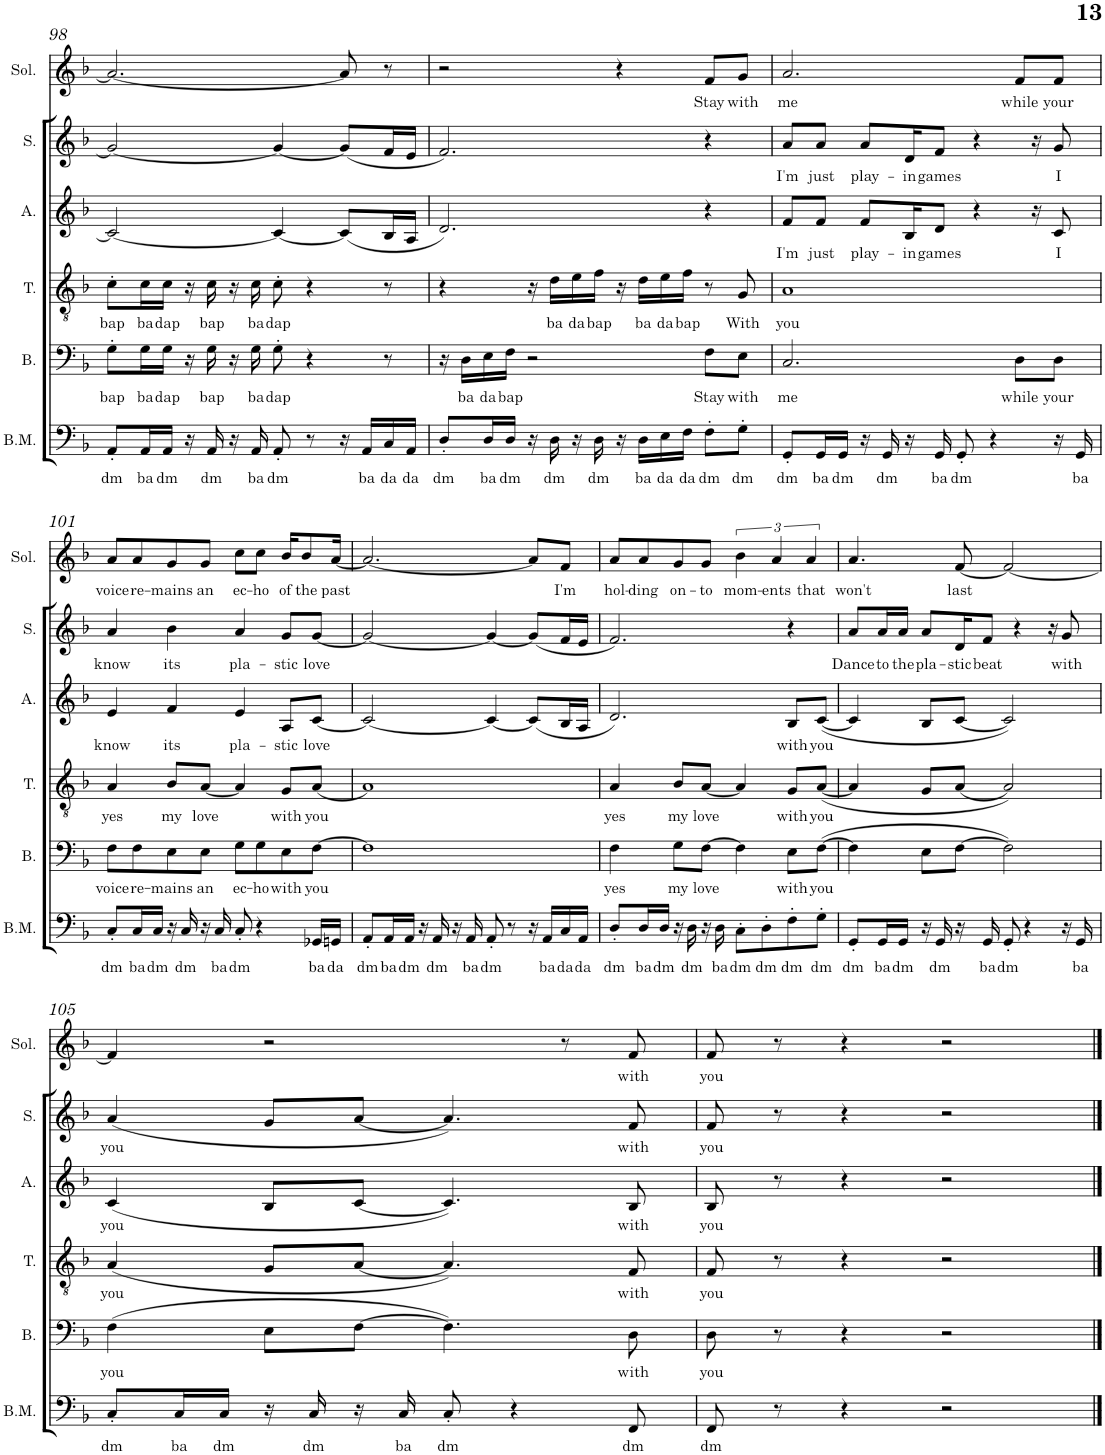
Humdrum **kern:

**kern	**text	**kern	**text	**kern	**text	**kern	**text	**kern	**text	**kern	**text
*part6	*part6	*part5	*part5	*part4	*part4	*part3	*part3	*part2	*part2	*part1	*part1
*staff6	*staff6	*staff5	*staff5	*staff4	*staff4	*staff3	*staff3	*staff2	*staff2	*staff1	*staff1
*I"Bass Mic	*	*I"Baritone/Bass	*	*I"Tenor	*	*I"Alto	*	*I"Soprano	*	*I"Solo	*
*I'B.M.	*	*I'B.	*	*I'T.	*	*I'A.	*	*I'S.	*	*I'Sol.	*
!!LO:PB:g=z
*clefF4	*	*clefF4	*	*clefGv2	*	*clefG2	*	*clefG2	*	*clefG2	*
*k[b-]	*	*k[b-]	*	*k[b-]	*	*k[b-]	*	*k[b-]	*	*k[b-]	*
*M4/4	*	*M4/4	*	*M4/4	*	*M4/4	*	*M4/4	*	*M4/4	*
=98	=98	=98	=98	=98	=98	=98	=98	=98	=98	=98	=98
!	!LO:LY:b	!	!LO:LY:b	!	!LO:LY:b	!	!	!	!	!	!
8AA'/L	dm	8G'\L	bap	8c'\L	bap	2c/_	.	2g/_	.	2.a/_	.
!	!LO:LY:b	!	!LO:LY:b	!	!LO:LY:b	!	!	!	!	!	!
16AA/L	ba	16G\L	ba	16c\L	ba	.	.	.	.	.	.
!	!LO:LY:b	!	!LO:LY:b	!	!LO:LY:b	!	!	!	!	!	!
16AA/JJ	dm	16G\JJ	dap	16c\JJ	dap	.	.	.	.	.	.
16r	.	16r	.	16r	.	.	.	.	.	.	.
!	!LO:LY:b	!	!LO:LY:b	!	!LO:LY:b	!	!	!	!	!	!
16AA/	dm	16G\	bap	16c\	bap	.	.	.	.	.	.
16r	.	16r	.	16r	.	.	.	.	.	.	.
!	!LO:LY:b	!	!LO:LY:b	!	!LO:LY:b	!	!	!	!	!	!
16AA/	ba	16G\	ba	16c\	ba	.	.	.	.	.	.
!	!LO:LY:b	!	!LO:LY:b	!	!LO:LY:b	!	!	!	!	!	!
8AA'/	dm	8G'\	dap	8c'\	dap	4c/_	.	4g/_	.	.	.
8r	.	4r	.	4r	.	.	.	.	.	.	.
16r	.	.	.	.	.	(8c/L]	.	(8g/L]	.	8a/]	.
!	!LO:LY:b	!	!	!	!	!	!	!	!	!	!
16AA/LL	ba	.	.	.	.	.	.	.	.	.	.
!	!LO:LY:b	!	!	!	!	!	!	!	!	!	!
16C/	da	8r	.	8r	.	16B-/L	.	16f/L	.	8r	.
!	!LO:LY:b	!	!	!	!	!	!	!	!	!	!
16AA/JJ	da	.	.	.	.	16A/JJ	.	16e/JJ	.	.	.
=99	=99	=99	=99	=99	=99	=99	=99	=99	=99	=99	=99
!	!LO:LY:b	!	!	!	!	!	!	!	!	!	!
8D'/L	dm	16r	.	4r	.	2.d/)	.	2.f/)	.	2r	.
!	!	!	!LO:LY:b	!	!	!	!	!	!	!	!
.	.	16D\LL	ba	.	.	.	.	.	.	.	.
!	!LO:LY:b	!	!LO:LY:b	!	!	!	!	!	!	!	!
16D/L	ba	16E\	da	.	.	.	.	.	.	.	.
!	!LO:LY:b	!	!LO:LY:b	!	!	!	!	!	!	!	!
16D/JJ	dm	16F\JJ	bap	.	.	.	.	.	.	.	.
16r	.	2r	.	16r	.	.	.	.	.	.	.
!	!LO:LY:b	!	!	!	!LO:LY:b	!	!	!	!	!	!
16D\	dm	.	.	16d\LL	ba	.	.	.	.	.	.
!	!	!	!	!	!LO:LY:b	!	!	!	!	!	!
16r	.	.	.	16e\	da	.	.	.	.	.	.
!	!LO:LY:b	!	!	!	!LO:LY:b	!	!	!	!	!	!
16D\	dm	.	.	16f\JJ	bap	.	.	.	.	.	.
16r	.	.	.	16r	.	.	.	.	.	4r	.
!	!LO:LY:b	!	!	!	!LO:LY:b	!	!	!	!	!	!
16D\LL	ba	.	.	16d\LL	ba	.	.	.	.	.	.
!	!LO:LY:b	!	!	!	!LO:LY:b	!	!	!	!	!	!
16E\	da	.	.	16e\	da	.	.	.	.	.	.
!	!LO:LY:b	!	!	!	!LO:LY:b	!	!	!	!	!	!
16F\JJ	da	.	.	16f\JJ	bap	.	.	.	.	.	.
!	!LO:LY:b	!	!LO:LY:b	!	!	!	!	!	!	!	!LO:LY:b
8F'\L	dm	8F\L	Stay	8r	.	4r	.	4r	.	8f/L	Stay
!	!LO:LY:b	!	!LO:LY:b	!	!LO:LY:b	!	!	!	!	!	!LO:LY:b
8G'\J	dm	8E\J	with	8G/	With	.	.	.	.	8g/J	with
=100	=100	=100	=100	=100	=100	=100	=100	=100	=100	=100	=100
!	!LO:LY:b	!	!LO:LY:b	!	!LO:LY:b	!	!LO:LY:b	!	!LO:LY:b	!	!LO:LY:b
8GG'/L	dm	2.C/	me	1A	you	8f/L	I'm	8a/L	I'm	2.a/	me
!	!LO:LY:b	!	!	!	!	!	!LO:LY:b	!	!LO:LY:b	!	!
16GG/L	ba	.	.	.	.	8f/J	just	8a/J	just	.	.
!	!LO:LY:b	!	!	!	!	!	!	!	!	!	!
16GG/JJ	dm	.	.	.	.	.	.	.	.	.	.
!	!	!	!	!	!	!	!LO:LY:b	!	!LO:LY:b	!	!
16r	.	.	.	.	.	8f/L	play-	8a/L	play-	.	.
!	!LO:LY:b	!	!	!	!	!	!	!	!	!	!
16GG/	dm	.	.	.	.	.	.	.	.	.	.
!	!	!	!	!	!	!	!LO:LY:b	!	!LO:LY:b	!	!
16r	.	.	.	.	.	16B-/K	-in	16d/K	-in	.	.
!	!LO:LY:b	!	!	!	!	!	!LO:LY:b	!	!LO:LY:b	!	!
16GG/	ba	.	.	.	.	8d/J	games	8f/J	games	.	.
!	!LO:LY:b	!	!	!	!	!	!	!	!	!	!
8GG'/	dm	.	.	.	.	.	.	.	.	.	.
.	.	.	.	.	.	4r	.	4r	.	.	.
4r	.	.	.	.	.	.	.	.	.	.	.
!	!	!	!LO:LY:b	!	!	!	!	!	!	!	!LO:LY:b
.	.	8D\L	while	.	.	.	.	.	.	8f/L	while
.	.	.	.	.	.	16r	.	16r	.	.	.
!	!	!	!LO:LY:b	!	!	!	!LO:LY:b	!	!LO:LY:b	!	!LO:LY:b
16r	.	8D\J	your	.	.	8c/	I	8g/	I	8f/J	your
!	!LO:LY:b	!	!	!	!	!	!	!	!	!	!
16GG/	ba	.	.	.	.	.	.	.	.	.	.
!!LO:LB:g=z
=101	=101	=101	=101	=101	=101	=101	=101	=101	=101	=101	=101
!	!LO:LY:b	!	!LO:LY:b	!	!LO:LY:b	!	!LO:LY:b	!	!LO:LY:b	!	!LO:LY:b
8C'/L	dm	8F\L	voice	4A/	yes	4e/	know	4a/	know	8a/L	voice
!	!LO:LY:b	!	!LO:LY:b	!	!	!	!	!	!	!	!LO:LY:b
16C/L	ba	8F\	re-	.	.	.	.	.	.	8a/	re-
!	!LO:LY:b	!	!	!	!	!	!	!	!	!	!
16C/JJ	dm	.	.	.	.	.	.	.	.	.	.
!	!	!	!LO:LY:b	!	!LO:LY:b	!	!LO:LY:b	!	!LO:LY:b	!	!LO:LY:b
16r	.	8E\	-mains	8B-/L	my	4f/	its	4b-\	its	8g/	-mains
!	!LO:LY:b	!	!	!	!	!	!	!	!	!	!
16C/	dm	.	.	.	.	.	.	.	.	.	.
!	!	!	!LO:LY:b	!	!LO:LY:b	!	!	!	!	!	!LO:LY:b
16r	.	8E\J	an	[8A/J	love	.	.	.	.	8g/J	an
!	!LO:LY:b	!	!	!	!	!	!	!	!	!	!
16C/	ba	.	.	.	.	.	.	.	.	.	.
!	!LO:LY:b	!	!LO:LY:b	!	!	!	!LO:LY:b	!	!LO:LY:b	!	!LO:LY:b
8C'/	dm	8G\L	ec-	4A/]	.	4e/	pla-	4a/	pla-	8cc\L	ec-
!	!	!	!LO:LY:b	!	!	!	!	!	!	!	!LO:LY:b
4r	.	8G\	-ho	.	.	.	.	.	.	8cc\J	-ho
!	!	!	!LO:LY:b	!	!LO:LY:b	!	!LO:LY:b	!	!LO:LY:b	!	!LO:LY:b
.	.	8E\	with	8G/L	with	8A/L	-stic	8g/L	-stic	16b-/KL	of
!	!	!	!	!	!	!	!	!	!	!	!LO:LY:b
.	.	.	.	.	.	.	.	.	.	8b-/	the
!	!LO:LY:b	!	!LO:LY:b	!	!LO:LY:b	!	!LO:LY:b	!	!LO:LY:b	!	!
16GG-X/LL	ba	[8F\J	you	[8A/J	you	[8c/J	love	[8g/J	love	.	.
!	!LO:LY:b	!	!	!	!	!	!	!	!	!	!LO:LY:b
16GGn/JJ	da	.	.	.	.	.	.	.	.	[16a/Jk	past
=102	=102	=102	=102	=102	=102	=102	=102	=102	=102	=102	=102
!	!LO:LY:b	!	!	!	!	!	!	!	!	!	!
8AA'/L	dm	1F]	.	1A]	.	2c/_	.	2g/_	.	2.a/_	.
!	!LO:LY:b	!	!	!	!	!	!	!	!	!	!
16AA/L	ba	.	.	.	.	.	.	.	.	.	.
!	!LO:LY:b	!	!	!	!	!	!	!	!	!	!
16AA/JJ	dm	.	.	.	.	.	.	.	.	.	.
16r	.	.	.	.	.	.	.	.	.	.	.
!	!LO:LY:b	!	!	!	!	!	!	!	!	!	!
16AA/	dm	.	.	.	.	.	.	.	.	.	.
16r	.	.	.	.	.	.	.	.	.	.	.
!	!LO:LY:b	!	!	!	!	!	!	!	!	!	!
16AA/	ba	.	.	.	.	.	.	.	.	.	.
!	!LO:LY:b	!	!	!	!	!	!	!	!	!	!
8AA'/	dm	.	.	.	.	4c/_	.	4g/_	.	.	.
8r	.	.	.	.	.	.	.	.	.	.	.
16r	.	.	.	.	.	(8c/L]	.	(8g/L]	.	8a/L]	.
!	!LO:LY:b	!	!	!	!	!	!	!	!	!	!
16AA/LL	ba	.	.	.	.	.	.	.	.	.	.
!	!LO:LY:b	!	!	!	!	!	!	!	!	!	!LO:LY:b
16C/	da	.	.	.	.	16B-/L	.	16f/L	.	8f/J	I'm
!	!LO:LY:b	!	!	!	!	!	!	!	!	!	!
16AA/JJ	da	.	.	.	.	16A/JJ	.	16e/JJ	.	.	.
=103	=103	=103	=103	=103	=103	=103	=103	=103	=103	=103	=103
!	!LO:LY:b	!	!LO:LY:b	!	!LO:LY:b	!	!	!	!	!	!LO:LY:b
8D'/L	dm	4F\	yes	4A/	yes	2.d/)	.	2.f/)	.	8a/L	hol-
!	!LO:LY:b	!	!	!	!	!	!	!	!	!	!LO:LY:b
16D/L	ba	.	.	.	.	.	.	.	.	8a/	-ding
!	!LO:LY:b	!	!	!	!	!	!	!	!	!	!
16D/JJ	dm	.	.	.	.	.	.	.	.	.	.
!	!	!	!LO:LY:b	!	!LO:LY:b	!	!	!	!	!	!LO:LY:b
16r	.	8G\L	my	8B-/L	my	.	.	.	.	8g/	on-
!	!LO:LY:b	!	!	!	!	!	!	!	!	!	!
16D\	dm	.	.	.	.	.	.	.	.	.	.
!	!	!	!LO:LY:b	!	!LO:LY:b	!	!	!	!	!	!LO:LY:b
16r	.	[8F\J	love	[8A/J	love	.	.	.	.	8g/J	-to
!	!LO:LY:b	!	!	!	!	!	!	!	!	!	!
16D\	ba	.	.	.	.	.	.	.	.	.	.
!	!LO:LY:b	!	!	!	!	!	!	!	!	!	!LO:LY:b
8C'\L	dm	4F\]	.	4A/]	.	.	.	.	.	6b-\	mom-
!	!LO:LY:b	!	!	!	!	!	!	!	!	!	!
8D'\	dm	.	.	.	.	.	.	.	.	.	.
!	!	!	!	!	!	!	!	!	!	!	!LO:LY:b
.	.	.	.	.	.	.	.	.	.	6a/	-ents
!	!LO:LY:b	!	!LO:LY:b	!	!LO:LY:b	!	!LO:LY:b	!	!	!	!
8F'\	dm	8E\L	with	8G/L	with	8B-/L	with	4r	.	.	.
!	!	!	!	!	!	!	!	!	!	!	!LO:LY:b
.	.	.	.	.	.	.	.	.	.	6a/	that
!	!LO:LY:b	!	!LO:LY:b	!	!LO:LY:b	!	!LO:LY:b	!	!	!	!
8G'\J	dm	([8F\J	you	([8A/J	you	([8c/J	you	.	.	.	.
=104	=104	=104	=104	=104	=104	=104	=104	=104	=104	=104	=104
!	!LO:LY:b	!	!	!	!	!	!	!	!LO:LY:b	!	!LO:LY:b
8GG'/L	dm	4F\]	.	4A/]	.	4c/]	.	8a/L	Dance	4.a/	won't
!	!LO:LY:b	!	!	!	!	!	!	!	!LO:LY:b	!	!
16GG/L	ba	.	.	.	.	.	.	16a/L	to	.	.
!	!LO:LY:b	!	!	!	!	!	!	!	!LO:LY:b	!	!
16GG/JJ	dm	.	.	.	.	.	.	16a/JJ	the	.	.
!	!	!	!	!	!	!	!	!	!LO:LY:b	!	!
16r	.	8E\L	.	8G/L	.	8B-/L	.	8a/L	pla-	.	.
!	!LO:LY:b	!	!	!	!	!	!	!	!	!	!
16GG/	dm	.	.	.	.	.	.	.	.	.	.
!	!	!	!	!	!	!	!	!	!LO:LY:b	!	!LO:LY:b
16r	.	[8F\J	.	[8A/J	.	[8c/J	.	16d/K	-stic	[8f/	last
!	!LO:LY:b	!	!	!	!	!	!	!	!LO:LY:b	!	!
16GG/	ba	.	.	.	.	.	.	8f/J	beat	.	.
!	!LO:LY:b	!	!	!	!	!	!	!	!	!	!
8GG'/	dm	2F\])	.	2A/])	.	2c/])	.	.	.	2f/_	.
.	.	.	.	.	.	.	.	4r	.	.	.
4r	.	.	.	.	.	.	.	.	.	.	.
.	.	.	.	.	.	.	.	16r	.	.	.
!	!	!	!	!	!	!	!	!	!LO:LY:b	!	!
16r	.	.	.	.	.	.	.	8g/	with	.	.
!	!LO:LY:b	!	!	!	!	!	!	!	!	!	!
16GG/	ba	.	.	.	.	.	.	.	.	.	.
!!LO:LB:g=z
=105	=105	=105	=105	=105	=105	=105	=105	=105	=105	=105	=105
!	!LO:LY:b	!	!LO:LY:b	!	!LO:LY:b	!	!LO:LY:b	!	!LO:LY:b	!	!
8C'/L	dm	(4F\	you	(4A/	you	(4c/	you	(4a/	you	4f/]	.
!	!LO:LY:b	!	!	!	!	!	!	!	!	!	!
16C/L	ba	.	.	.	.	.	.	.	.	.	.
!	!LO:LY:b	!	!	!	!	!	!	!	!	!	!
16C/JJ	dm	.	.	.	.	.	.	.	.	.	.
16r	.	8E\L	.	8G/L	.	8B-/L	.	8g/L	.	2r	.
!	!LO:LY:b	!	!	!	!	!	!	!	!	!	!
16C/	dm	.	.	.	.	.	.	.	.	.	.
16r	.	[8F\J	.	[8A/J	.	[8c/J	.	[8a/J	.	.	.
!	!LO:LY:b	!	!	!	!	!	!	!	!	!	!
16C/	ba	.	.	.	.	.	.	.	.	.	.
!	!LO:LY:b	!	!	!	!	!	!	!	!	!	!
8C'/	dm	4.F\])	.	4.A/])	.	4.c/])	.	4.a/])	.	.	.
4r	.	.	.	.	.	.	.	.	.	.	.
.	.	.	.	.	.	.	.	.	.	8r	.
!	!LO:LY:b	!	!LO:LY:b	!	!LO:LY:b	!	!LO:LY:b	!	!LO:LY:b	!	!LO:LY:b
8FF/	dm	8D\	with	8F/	with	8B-/	with	8f/	with	8f/	with
=106	=106	=106	=106	=106	=106	=106	=106	=106	=106	=106	=106
!	!LO:LY:b	!	!LO:LY:b	!	!LO:LY:b	!	!LO:LY:b	!	!LO:LY:b	!	!LO:LY:b
8FF/	dm	8D\	you	8F/	you	8B-/	you	8f/	you	8f/	you
8r	.	8r	.	8r	.	8r	.	8r	.	8r	.
4r	.	4r	.	4r	.	4r	.	4r	.	4r	.
2r	.	2r	.	2r	.	2r	.	2r	.	2r	.
==	==	==	==	==	==	==	==	==	==	==	==
*-	*-	*-	*-	*-	*-	*-	*-	*-	*-	*-	*-
